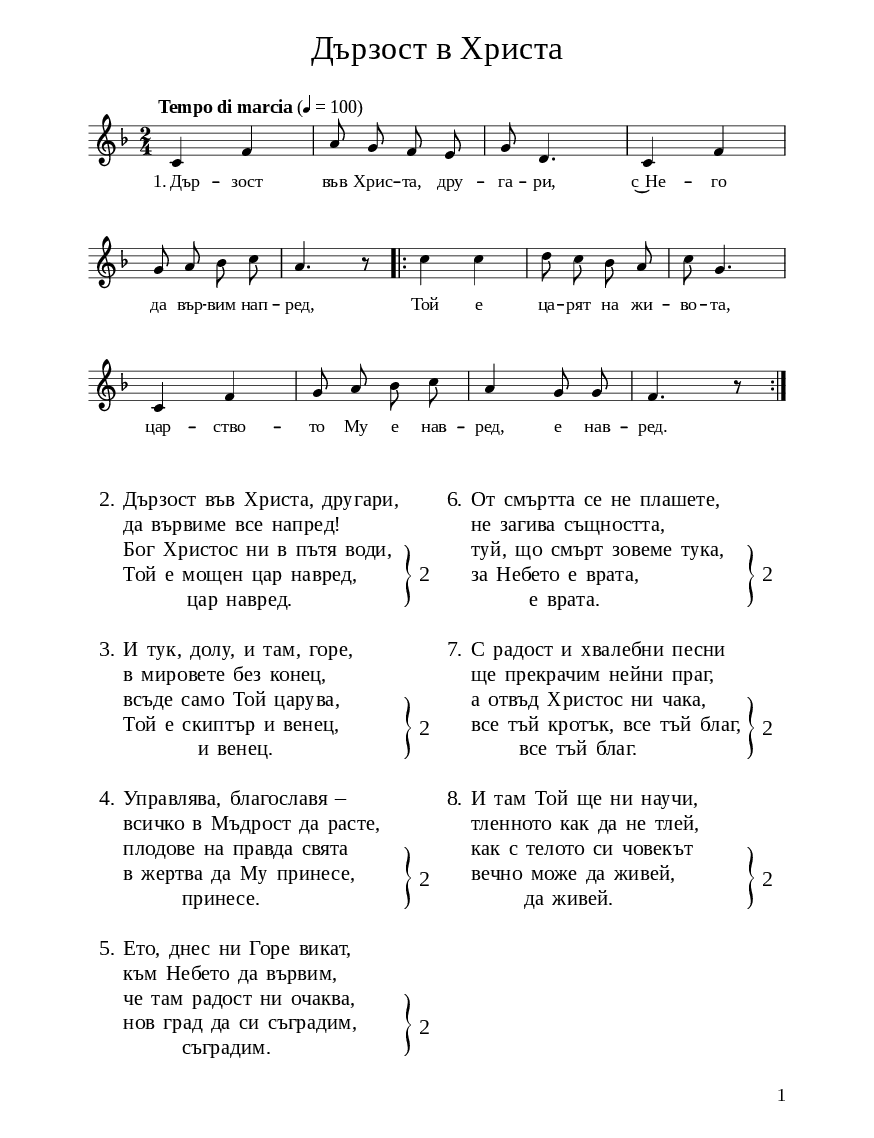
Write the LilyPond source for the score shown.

\version "2.24.3"

% include paper part and global functions
\include "include/globals.ily"


"rightBraces052_1" = \markup {
  \column {
    % repeat braces
    \translate #'(0 . -6.7 )
    \right-brace #30

    \translate #'(0 . -11.7 )
    \right-brace #30

    \translate #'(0 . -11.4 )
    \right-brace #30

    \translate #'(0 . -11.2 )
    \right-brace #30

  }
  \column {
    % repeat numbers
    \translate #'(0 . -7.2 )
    2

    \translate #'(0 . -14.8 )
    2

    \translate #'(0 . -14.6 )
    2

    \translate #'(0 . -14.2)
    2



  }
}

"rightBraces052_2" = \markup {
  \column {
    % repeat braces


    \translate #'(0 . -6.7 )
    \right-brace #30

    \translate #'(0 . -11.7 )
    \right-brace #30

    \translate #'(0 . -11.4 )
    \right-brace #30


  }
  \column {
    % repeat numbers

    \translate #'(0 . -7.2 )
    2

    \translate #'(0 . -14.8 )
    2

    \translate #'(0 . -14.6 )
    2


  }
}

\bookpart {
  \label #'ref052
  \tocItem \markup "Дързост в Христа"
  \include "include/bookpart-paper.ily"
  \score {
    \include "include/score-layout.ily"

    \new Voice \absolute  {
      \clef treble
      \key f \major
      \time 2/4
      \tempoFunc "Tempo di marcia" 4 "100"
      \autoBeamOff
      \autoBeamOff
      c'4 f' | a'8 g' f' e' | g'8 d'4. | c'4 f' \break |
      g'8 a' bes' c'' | a'4. r8 \bar ".|:"
        | c''4 c'' | d''8 c'' bes' a' | c''8 g'4. \break |
        c'4  f'4 | g'8 a' bes' c'' a'4 g'8 g' | f'4. r8 \bar ":|."
       \break
    }

    \addlyrics {
      "1. Дър" -- зост във Хрис -- та, дру -- га -- ри, с~Не -- го
      да вър -- вим нап -- ред, Той е ца -- рят на жи -- во -- та,
      цар -- ство -- то Му е нав -- ред, е нав -- ред.
    }

    \header {
      title = \titleFunc "Дързост в Христа" "Dărzost v Hrista"
    }

    \midi{}

  } % score

  \markup \fontsize #bgCoupletFontSize {
    \hspace #1
    \override #`(baseline-skip . ,bgCoupletBaselineSkip)
    \column {


      \line {   2.  Дързост във Христа, другари,}

      \line {   "   " да вървиме все напред!}

      \line {   "   " Бог Христос ни в пътя води,}

      \line {   "   " Той е мощен цар навред,}

      \line {   "               " цар навред.}
      \line {   "   "}

      \line {   3.  И тук, долу, и там, горе, }

      \line {   "   " в мировете без конец, }

      \line {   "   " всъде само Той царува, }

      \line {   "   " Той е скиптър и венец, }

      \line {   "                 " и венец. }
      \line {   "   "}
      \line {   4.  Управлява, благославя – }

      \line {   "   " всичко в Мъдрост да расте, }

      \line {   "   " плодове на правда свята }

      \line {   "   " в жертва да Му принесе, }

      \line {   "              " принесе. }

      \line {   "   "}


      \line {   5. Ето, днес ни Горе викат, }

      \line {   "   " към Небето да вървим, }

      \line {   "   " че там радост ни очаква, }

      \line {   "   " нов град да си съградим, }

      \line {   "              " съградим. }

      \line {   "   "}

    }\"rightBraces052_1"



    \hspace #1
    \override #`(baseline-skip . ,bgCoupletBaselineSkip)
    \column {



      \line {   6. От смъртта се не плашете, }

      \line {   "   " не загива същността, }

      \line {   "   " туй, що смърт зовеме тука, }

      \line {   "   " за Небето е врата, }

      \line {   "              " е врата. }

      \line {   "   "}


      \line {   7. С радост и хвалебни песни }

      \line {   "   " ще прекрачим нейни праг, }

      \line {   "   " а отвъд Христос ни чака, }

      \line {   "   " все тъй кротък, все тъй благ, }

      \line {   "            " все тъй благ. }

      \line {   "   "}


      \line {   8. И там Той ще ни научи, }

      \line {   "   " тленното как да не тлей, }

      \line {   "   " как с телото си човекът }

      \line {   "   " вечно може да живей, }

      \line {   "             " да живей. }

    }
    \"rightBraces052_2"
  } % markup



} % bookpart
